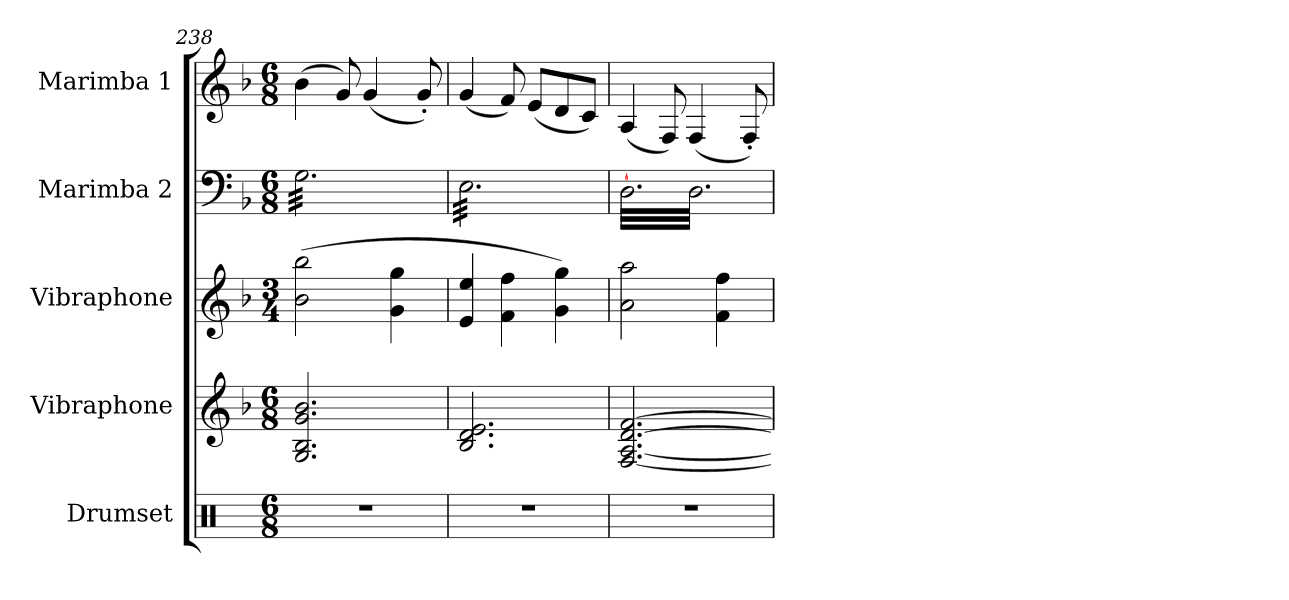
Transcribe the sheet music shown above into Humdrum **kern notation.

**kern	**kern	**kern	**kern	**kern
*part5	*part4	*part3	*part2	*part1
*staff5	*staff4	*staff3	*staff2	*staff1
*I"Drumset	*I"Vibraphone	*I"Vibraphone	*I"Marimba 2	*I"Marimba 1
*I'Drs.	*I'Vib.	*I'Vib.	*I'Mrm. 2	*I'Mrm. 1
*clefX	*clefG2	*clefG2	*clefF4	*clefG2
*k[]	*k[b-]	*k[b-]	*k[b-]	*k[b-]
*M6/8	*M6/8	*M3/4	*M6/8	*M6/8
=238	=238	=238	=238	=238
*	*	*	*tremolo	*
2.r	2.G/ 2.B-/ 2.g/ 2.b-/	(2b-\ 2bb-\	(32G\LLL	(4b-\
.	.	.	(32G\	.
.	.	.	(32G\	.
.	.	.	(32G\	.
.	.	.	(32G\	.
.	.	.	(32G\	.
.	.	.	(32G\	.
.	.	.	(32G\	.
.	.	.	(32G\	8g/)
.	.	.	(32G\	.
.	.	.	(32G\	.
.	.	.	(32G\	.
.	.	.	(32G\	(4g/
.	.	.	(32G\	.
.	.	.	(32G\	.
.	.	.	(32G\	.
.	.	4g\ 4gg\	(32G\	.
.	.	.	(32G\	.
.	.	.	(32G\	.
.	.	.	(32G\	.
.	.	.	(32G\	8g'/)
.	.	.	(32G\	.
.	.	.	(32G\	.
.	.	.	(32G\JJJ	.
=239	=239	=239	=239	=239
2.r	2.B-/ 2.d/ 2.e/	4e/ 4ee/	32E\)LLL	(4g/
.	.	.	32E\)	.
.	.	.	32E\)	.
.	.	.	32E\)	.
.	.	.	32E\)	.
.	.	.	32E\)	.
.	.	.	32E\)	.
.	.	.	32E\)	.
.	.	4f\ 4ff\	32E\)	8f/)
.	.	.	32E\)	.
.	.	.	32E\)	.
.	.	.	32E\)	.
.	.	.	32E\)	(8e/L
.	.	.	32E\)	.
.	.	.	32E\)	.
.	.	.	32E\)	.
.	.	4g\ 4gg\)	32E\)	8d/
.	.	.	32E\)	.
.	.	.	32E\)	.
.	.	.	32E\)	.
.	.	.	32E\)	8c/J)
.	.	.	32E\)	.
.	.	.	32E\)	.
.	.	.	32E\)JJJ	.
=240	=240	=240	=240	=240
2.r	[2.F/ [2.A/ [2.d/ [2.f/	2a\ 2aa\	[32D\LLL	(4A/
.	.	.	32D\	.
.	.	.	32D\	.
.	.	.	32D\	.
.	.	.	32D\	.
.	.	.	32D\	.
.	.	.	32D\	.
.	.	.	32D\	.
.	.	.	32D\	8F/)
.	.	.	32D\	.
.	.	.	32D\	.
.	.	.	32D\	.
.	.	.	32D\	(4F/
.	.	.	32D\	.
.	.	.	32D\	.
.	.	.	32D\	.
.	.	4f\ 4ff\	32D\	.
.	.	.	32D\	.
.	.	.	32D\	.
.	.	.	32D\	.
.	.	.	32D\	8F'/)
.	.	.	32D\	.
.	.	.	32D\	.
.	.	.	32D\JJJ	.
*	*	*	*Xtremolo	*
=	=	=	=	=
*-	*-	*-	*-	*-
